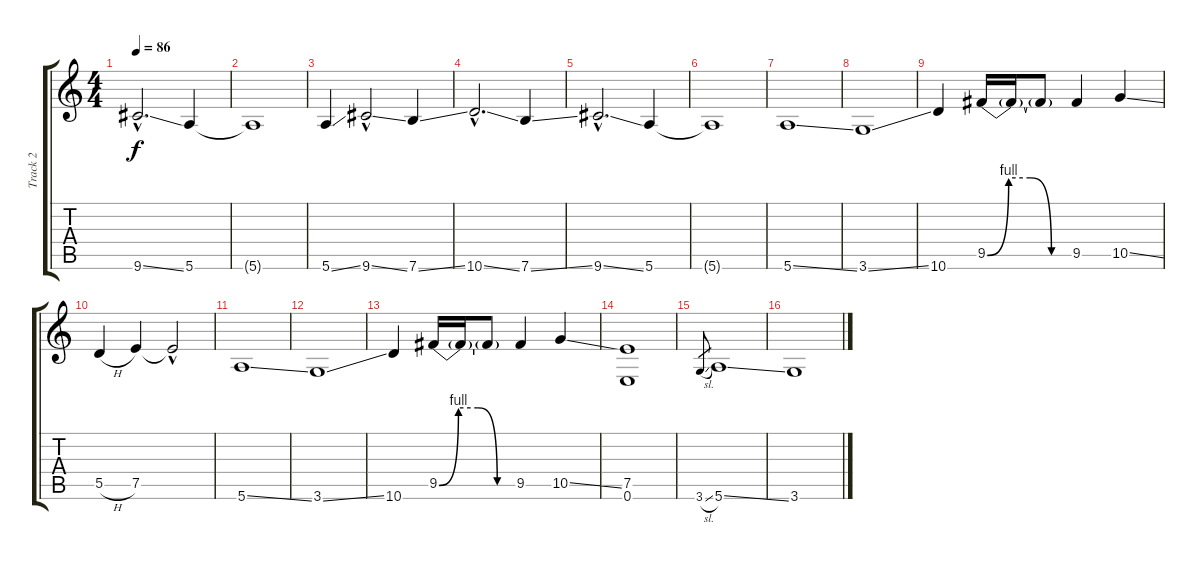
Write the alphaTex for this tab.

\track ("Track 2" "Track 2") {instrument overdrivenguitar}
\staff {score tabs}
\tuning (E4 B3 G3 D3 A2 E2) {hide}
\ts (4 4)
\tempo 86
\clef g2
\ks c
9.6{ss hac}.2{d dy f} 5.6.4 |
5.6{t}.1 |
5.6{ss}.4 9.6{ss hac}.2 7.6{ss}.4 |
10.6{ss hac}.2{d} 7.6{ss}.4 |
9.6{ss hac}.2{d} 5.6.4 |
5.6{t}.1 |
5.6{ss}.1 |
3.6{ss}.1 |
10.6.4 9.5{be (custom 0 0 15 4 30 4 45 0 60 0)}.16 9.5{t}.16 9.5{t}.8 9.5.4 10.5{ss}.4 |
5.5{h}.4 7.5.4 7.5{hac t}.2 |
5.6{ss}.1 |
3.6{ss}.1 |
10.6.4 9.5{be (custom 0 0 15 4 30 4 45 0 60 0)}.16 9.5{t}.16 9.5{t}.8 9.5.4 10.5{ss}.4 |
(7.5 0.6).1 |
3.6{sl}.8{gr} 5.6{ss}.1 |
3.6{ss}.1
